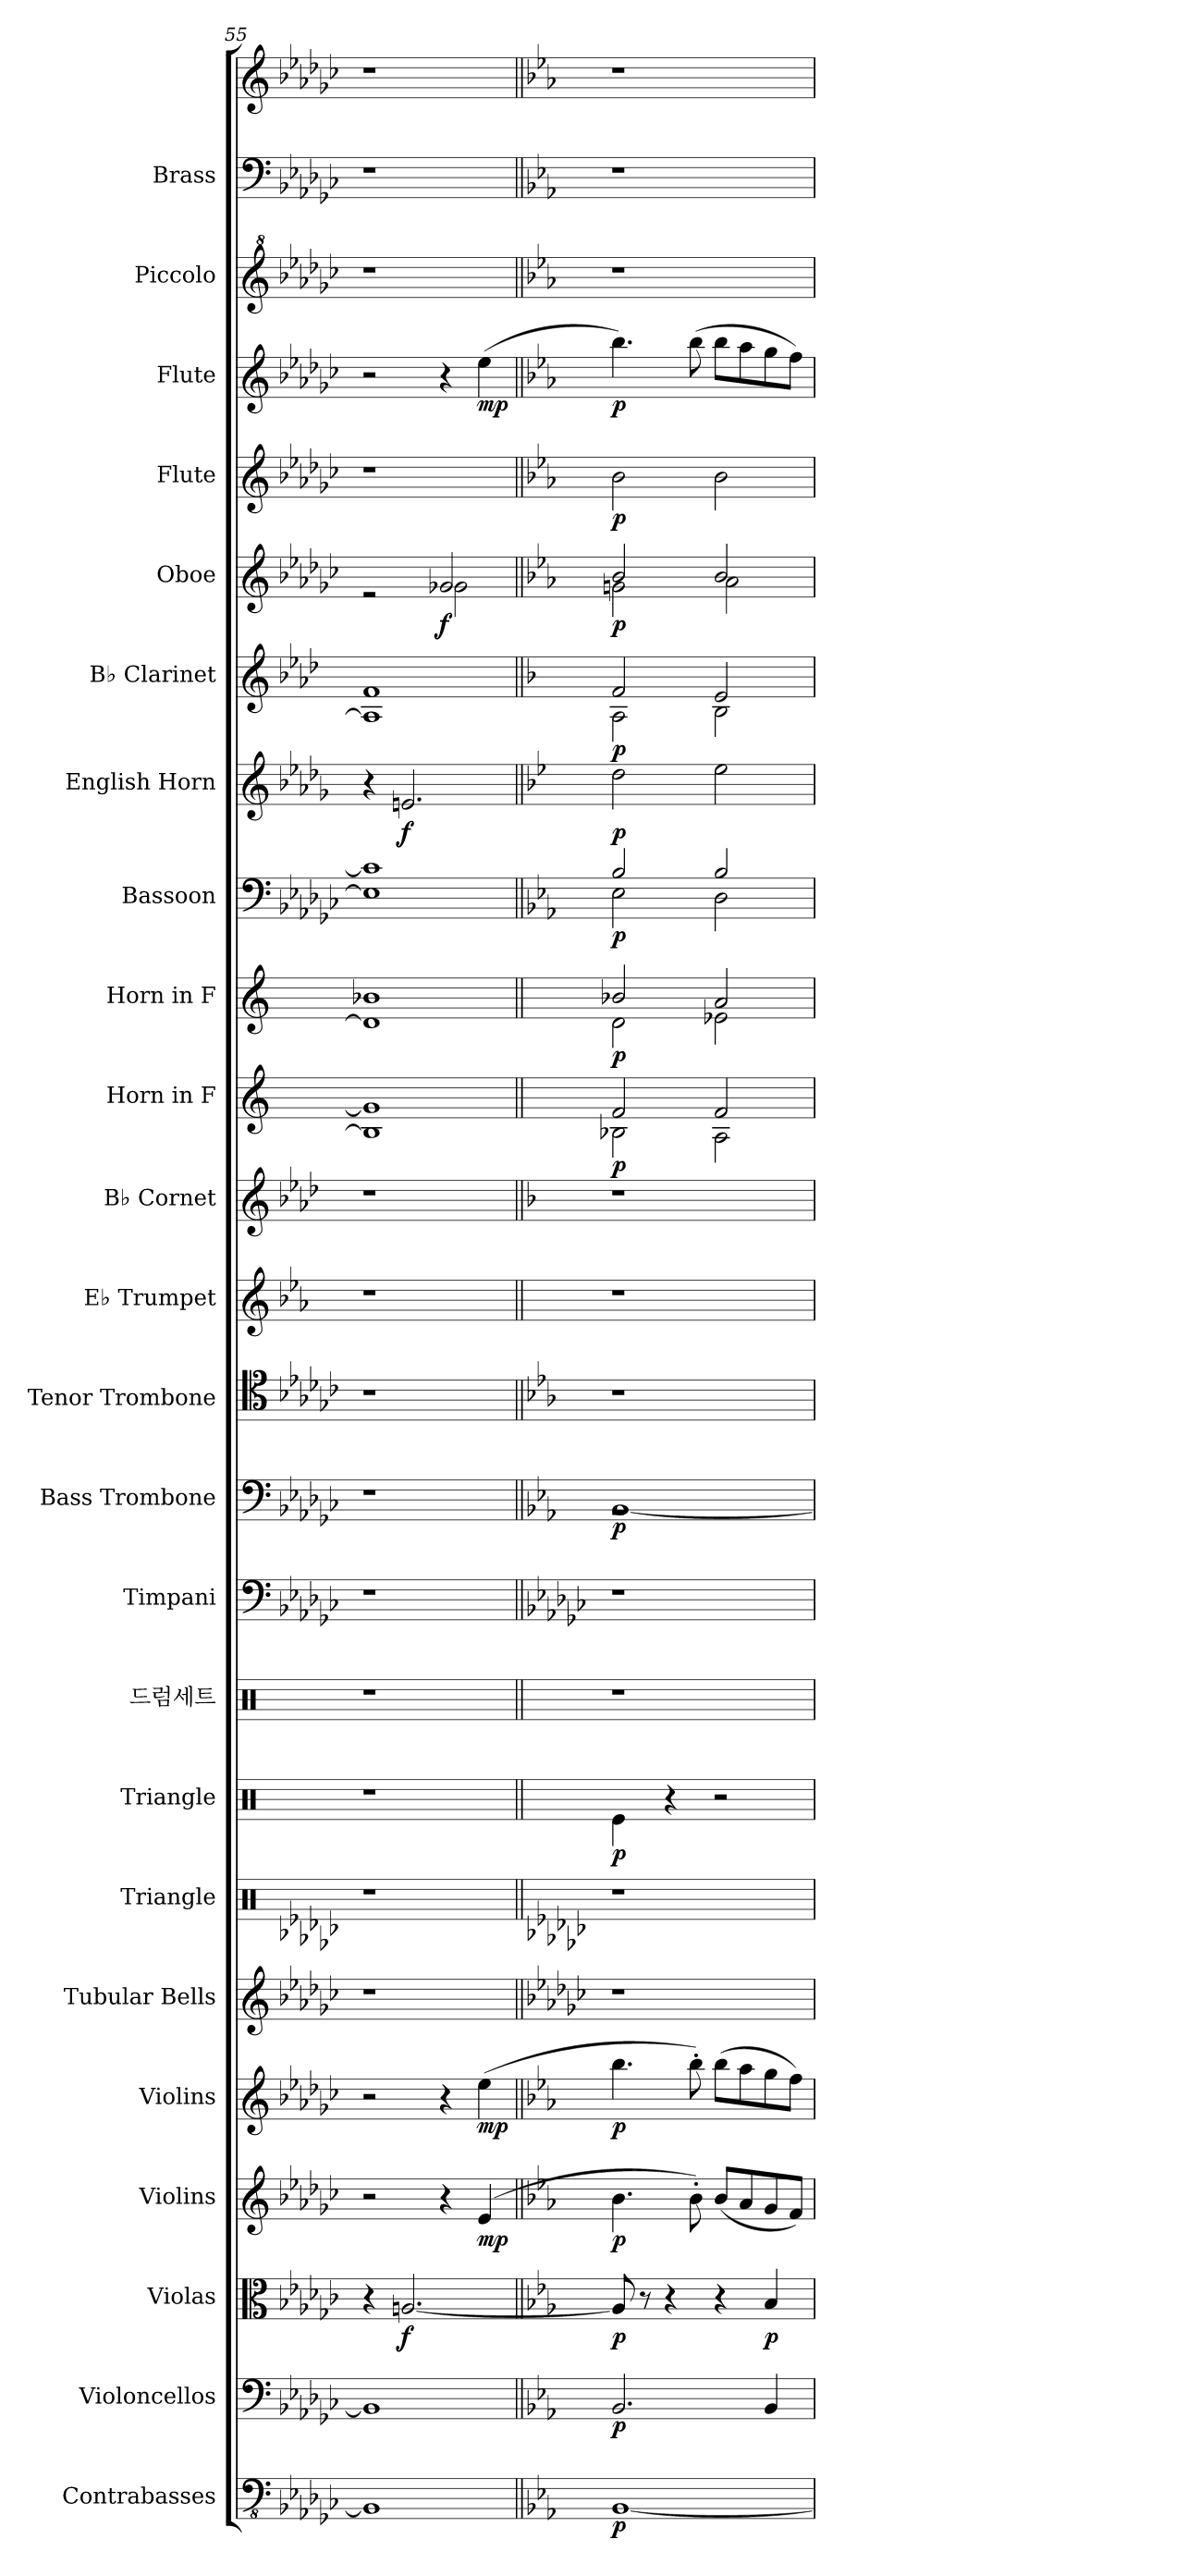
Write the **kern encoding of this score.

**kern	**dynam	**kern	**dynam	**kern	**dynam	**kern	**dynam	**kern	**dynam	**kern	**kern	**kern	**dynam	**kern	**kern	**kern	**dynam	**kern	**kern	**kern	**kern	**dynam	**kern	**dynam	**kern	**dynam	**kern	**dynam	**kern	**dynam	**kern	**dynam	**kern	**dynam	**kern	**dynam	**kern	**kern	**kern
*part24	*part24	*part23	*part23	*part22	*part22	*part21	*part21	*part20	*part20	*part19	*part18	*part17	*part17	*part16	*part15	*part14	*part14	*part13	*part12	*part11	*part10	*part10	*part9	*part9	*part8	*part8	*part7	*part7	*part6	*part6	*part5	*part5	*part4	*part4	*part3	*part3	*part2	*part1	*part1
*staff25	*staff25	*staff24	*staff24	*staff23	*staff23	*staff22	*staff22	*staff21	*staff21	*staff20	*staff19	*staff18	*staff18	*staff17	*staff16	*staff15	*staff15	*staff14	*staff13	*staff12	*staff11	*staff11	*staff10	*staff10	*staff9	*staff9	*staff8	*staff8	*staff7	*staff7	*staff6	*staff6	*staff5	*staff5	*staff4	*staff4	*staff3	*staff2	*staff1
*I"Contrabasses	*	*I"Violoncellos	*	*I"Violas	*	*I"Violins	*	*I"Violins	*	*I"Tubular Bells	*I"Triangle	*I"Triangle	*	*I"드럼세트	*I"Timpani	*I"Bass Trombone	*	*I"Tenor Trombone	*I"E♭ Trumpet	*I"B♭ Cornet	*I"Horn in F	*	*I"Horn in F	*	*I"Bassoon	*	*I"English Horn	*	*I"B♭ Clarinet	*	*I"Oboe	*	*I"Flute	*	*I"Flute	*	*I"Piccolo	*I"Brass	*
*I'Cbs.	*	*I'Vcs.	*	*I'Vlas.	*	*I'Vlns.	*	*I'Vlns.	*	*I'Tu. Be.	*I'Trgl.	*I'Trgl.	*	*	*I'Timp.	*I'B. Tbn.	*	*I'T. Tbn.	*I'E♭ Tpt.	*I'B♭ Cnt.	*	*	*	*	*I'Bsn.	*	*I'E. Hn.	*	*I'B♭ Cl.	*	*I'Ob.	*	*I'Fl.	*	*I'Fl.	*	*I'Picc.	*I'Br.	*
*clefFv4	*	*clefF4	*	*clefC3	*	*clefG2	*	*clefG2	*	*clefG2	*clefX	*clefX	*	*clefX	*clefF4	*clefF4	*	*clefC4	*clefG2	*clefG2	*clefG2	*	*clefG2	*	*clefF4	*	*clefG2	*	*clefG2	*	*clefG2	*	*clefG2	*	*clefG2	*	*clefG^2	*clefF4	*clefG2
*	*	*	*	*	*	*	*	*	*	*	*	*	*	*	*	*	*	*	*ITrd-2c-3	*ITrd1c2	*ITrd4c7	*	*ITrd4c7	*	*	*	*ITrd4c7	*	*ITrd1c2	*	*	*	*	*	*	*	*ITrd-7c-12	*	*
*k[b-e-a-d-g-c-]	*	*k[b-e-a-d-g-c-]	*	*k[b-e-a-d-g-c-]	*	*k[b-e-a-d-g-c-]	*	*k[b-e-a-d-g-c-]	*	*k[b-e-a-d-g-c-]	*k[b-e-a-d-g-c-]	*k[]	*	*k[]	*k[b-e-a-d-g-c-]	*k[b-e-a-d-g-c-]	*	*k[b-e-a-d-g-c-]	*k[b-e-a-d-g-c-]	*k[b-e-a-d-g-c-]	*k[b-]	*	*k[b-]	*	*k[b-e-a-d-g-c-]	*	*k[b-e-a-d-g-c-]	*	*k[b-e-a-d-g-c-]	*	*k[b-e-a-d-g-c-]	*	*k[b-e-a-d-g-c-]	*	*k[b-e-a-d-g-c-]	*	*k[b-e-a-d-g-c-]	*k[b-e-a-d-g-c-]	*k[b-e-a-d-g-c-]
=55	=55	=55	=55	=55	=55	=55	=55	=55	=55	=55	=55	=55	=55	=55	=55	=55	=55	=55	=55	=55	=55	=55	=55	=55	=55	=55	=55	=55	=55	=55	=55	=55	=55	=55	=55	=55	=55	=55	=55
*	*	*	*	*	*	*	*	*	*	*	*	*	*	*	*	*	*	*	*	*	*^	*	*^	*	*^	*	*	*	*^	*	*^	*	*	*	*	*	*	*	*
1BBB]	.	1BB]	.	4r	.	2r	.	2r	.	1r	1r	1r	.	1r	1r	1r	.	1r	1r	1r	1c-]	1E-]	.	1e-X	1G-]	.	1c-]	1E-]	.	4r	.	1e-	1G-]	.	2re	2ryy	.	1r	.	2r	.	1r	1r	1r
!	!	!	!	!	!LO:DY:b	!	!	!	!	!	!	!	!	!	!	!	!	!	!	!	!	!	!	!	!	!	!	!	!	!	!LO:DY:b	!	!	!	!	!	!	!	!	!	!	!	!	!
.	.	.	.	[2.An/	f	.	.	.	.	.	.	.	.	.	.	.	.	.	.	.	.	.	.	.	.	.	.	.	.	2.An/	f	.	.	.	.	.	.	.	.	.	.	.	.	.
!	!	!	!	!	!	!	!	!	!	!	!	!	!	!	!	!	!	!	!	!	!	!	!	!	!	!	!	!	!	!	!	!	!	!	!	!	!LO:DY:b	!	!	!	!	!	!	!
.	.	.	.	.	.	4r	.	4r	.	.	.	.	.	.	.	.	.	.	.	.	.	.	.	.	.	.	.	.	.	.	.	.	.	.	2g-X/	2g-\	f	.	.	4r	.	.	.	.
!	!	!	!	!	!	!	!LO:DY:b	!	!LO:DY:b	!	!	!	!	!	!	!	!	!	!	!	!	!	!	!	!	!	!	!	!	!	!	!	!	!	!	!	!	!	!	!	!LO:DY:b	!	!	!
.	.	.	.	.	.	(>4e-/	mp	(4ee-\	mp	.	.	.	.	.	.	.	.	.	.	.	.	.	.	.	.	.	.	.	.	.	.	.	.	.	.	.	.	.	.	(4ee-\	mp	.	.	.
!!LO:PB:g=z
=56||	=56||	=56||	=56||	=56||	=56||	=56||	=56||	=56||	=56||	=56||	=56||	=56||	=56||	=56||	=56||	=56||	=56||	=56||	=56||	=56||	=56||	=56||	=56||	=56||	=56||	=56||	=56||	=56||	=56||	=56||	=56||	=56||	=56||	=56||	=56||	=56||	=56||	=56||	=56||	=56||	=56||	=56||	=56||	=56||
*k[b-e-a-]	*	*k[b-e-a-]	*	*k[b-e-a-]	*	*k[b-e-a-]	*	*k[b-e-a-]	*	*	*	*	*	*	*	*k[b-e-a-]	*	*k[b-e-a-]	*k[b-e-a-]	*k[b-e-a-]	*	*	*	*	*	*	*k[b-e-a-]	*	*	*k[b-e-a-]	*	*k[b-e-a-]	*	*	*k[b-e-a-]	*	*	*k[b-e-a-]	*	*k[b-e-a-]	*	*k[b-e-a-]	*k[b-e-a-]	*k[b-e-a-]
*	*	*	*	*	*	*	*	*	*	*	*	*	*	*	*	*	*	*	*	*	*	*	*	*	*	*	*	*	*	*	*	*	*	*	*	*	*	*	*	*	*	*	*	*MM110
*	*	*	*	*	*	*	*	*	*	*	*	*	*	*	*	*^	*	*	*	*	*	*	*	*	*	*	*	*	*	*	*	*	*	*	*	*	*	*	*	*	*	*	*	*
!	!LO:DY:b	!	!LO:DY:b	!	!LO:DY:b	!	!LO:DY:b	!	!LO:DY:b	!	!	!	!LO:DY:b	!	!	!	!	!LO:DY:b	!	!	!	!	!	!LO:DY:b	!	!	!LO:DY:b	!	!	!LO:DY:b	!	!LO:DY:b	!	!	!LO:DY:b	!	!	!LO:DY:b	!	!LO:DY:b	!	!LO:DY:b	!	!	!
[1BBB-	p	2.BB-/	p	8A/]	p	4.b-\	p	4.bb-\	p	1r	1r	4Re\	p	1r	1r	1rBB	[1BB-	p	1r	1r	1r	2B-/	2E-X\	p	2e-X/	2G\	p	2B-/	2E-\	p	2g\	p	2e-/	2G\	p	2b-/	2gn\	p	2b-\	p	4.bb-\)	p	1r	1r	1r
.	.	.	.	8r	.	.	.	.	.	.	.	.	.	.	.	.	.	.	.	.	.	.	.	.	.	.	.	.	.	.	.	.	.	.	.	.	.	.	.	.	.	.	.	.	.
.	.	.	.	4r	.	.	.	.	.	.	.	4r	.	.	.	.	.	.	.	.	.	.	.	.	.	.	.	.	.	.	.	.	.	.	.	.	.	.	.	.	.	.	.	.	.
.	.	.	.	.	.	8b-'\)	.	8bb-'\)	.	.	.	.	.	.	.	.	.	.	.	.	.	.	.	.	.	.	.	.	.	.	.	.	.	.	.	.	.	.	.	.	(8bb-\	.	.	.	.
.	.	.	.	4r	.	(8b-/L	.	(8bb-\L	.	.	.	2r	.	.	.	.	.	.	.	.	.	2B-/	2D\	.	2d/	2A-X\	.	2B-/	2D\	.	2a-\	.	2d/	2A-\	.	2b-/	2a-\	.	2b-\	.	8bb-\L	.	.	.	.
.	.	.	.	.	.	8a-/	.	8aa-\	.	.	.	.	.	.	.	.	.	.	.	.	.	.	.	.	.	.	.	.	.	.	.	.	.	.	.	.	.	.	.	.	8aa-\	.	.	.	.
!	!	!	!	!	!LO:DY:b	!	!	!	!	!	!	!	!	!	!	!	!	!	!	!	!	!	!	!	!	!	!	!	!	!	!	!	!	!	!	!	!	!	!	!	!	!	!	!	!
.	.	4BB-/	.	4B-/	p	8g/	.	8gg\	.	.	.	.	.	.	.	.	.	.	.	.	.	.	.	.	.	.	.	.	.	.	.	.	.	.	.	.	.	.	.	.	8gg\	.	.	.	.
.	.	.	.	.	.	8f/J)	.	8ff\J)	.	.	.	.	.	.	.	.	.	.	.	.	.	.	.	.	.	.	.	.	.	.	.	.	.	.	.	.	.	.	.	.	8ff\J)	.	.	.	.
*	*	*	*	*	*	*	*	*	*	*	*	*	*	*	*	*	*	*	*	*	*	*v	*v	*	*	*	*	*v	*v	*	*	*	*v	*v	*	*v	*v	*	*	*	*	*	*	*	*
*	*	*	*	*	*	*	*	*	*	*	*	*	*	*	*	*v	*v	*	*	*	*	*	*	*v	*v	*	*	*	*	*	*	*	*	*	*	*	*	*	*	*	*
=	=	=	=	=	=	=	=	=	=	=	=	=	=	=	=	=	=	=	=	=	=	=	=	=	=	=	=	=	=	=	=	=	=	=	=	=	=	=	=
*-	*-	*-	*-	*-	*-	*-	*-	*-	*-	*-	*-	*-	*-	*-	*-	*-	*-	*-	*-	*-	*-	*-	*-	*-	*-	*-	*-	*-	*-	*-	*-	*-	*-	*-	*-	*-	*-	*-	*-
